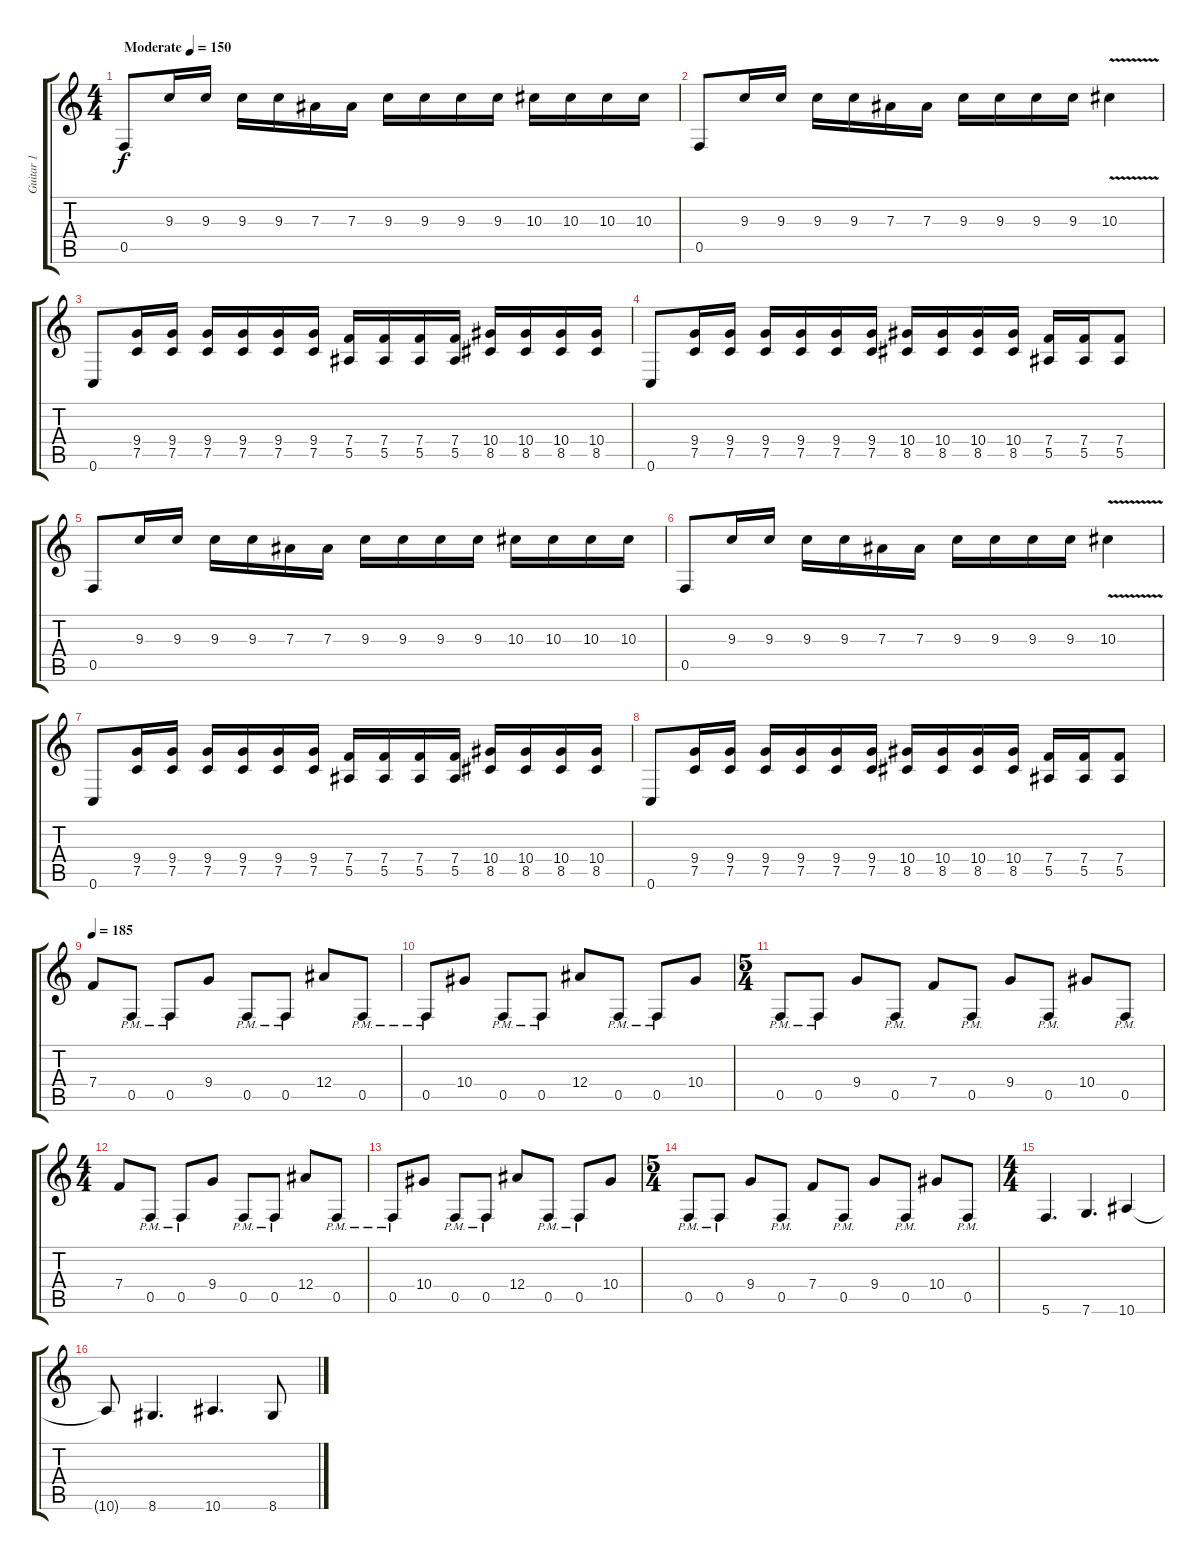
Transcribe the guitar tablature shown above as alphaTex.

\track ("Guitar 1" "Guitar 1") {instrument distortionguitar}
\staff {score tabs}
\tuning (C4 G3 Eb3 Bb2 F2 C2) {hide}
\ts (4 4)
\tempo (150 "Moderate")
\clef g2
\ks c
0.5.8{dy f instrument distortionguitar} 9.3.16 9.3.16 9.3.16 9.3.16 7.3.16 7.3.16 9.3.16 9.3.16 9.3.16 9.3.16 10.3.16 10.3.16 10.3.16 10.3.16 |
0.5.8 9.3.16 9.3.16 9.3.16 9.3.16 7.3.16 7.3.16 9.3.16 9.3.16 9.3.16 9.3.16 10.3{v}.4 |
0.6.8 (9.4 7.5).16 (9.4 7.5).16 (9.4 7.5).16 (9.4 7.5).16 (9.4 7.5).16 (9.4 7.5).16 (7.4 5.5).16 (7.4 5.5).16 (7.4 5.5).16 (7.4 5.5).16 (10.4 8.5).16 (10.4 8.5).16 (10.4 8.5).16 (10.4 8.5).16 |
0.6.8 (9.4 7.5).16 (9.4 7.5).16 (9.4 7.5).16 (9.4 7.5).16 (9.4 7.5).16 (9.4 7.5).16 (10.4 8.5).16 (10.4 8.5).16 (10.4 8.5).16 (10.4 8.5).16 (7.4 5.5).16 (7.4 5.5).16 (7.4 5.5).8 |
0.5.8 9.3.16 9.3.16 9.3.16 9.3.16 7.3.16 7.3.16 9.3.16 9.3.16 9.3.16 9.3.16 10.3.16 10.3.16 10.3.16 10.3.16 |
0.5.8 9.3.16 9.3.16 9.3.16 9.3.16 7.3.16 7.3.16 9.3.16 9.3.16 9.3.16 9.3.16 10.3{v}.4 |
0.6.8 (9.4 7.5).16 (9.4 7.5).16 (9.4 7.5).16 (9.4 7.5).16 (9.4 7.5).16 (9.4 7.5).16 (7.4 5.5).16 (7.4 5.5).16 (7.4 5.5).16 (7.4 5.5).16 (10.4 8.5).16 (10.4 8.5).16 (10.4 8.5).16 (10.4 8.5).16 |
0.6.8 (9.4 7.5).16 (9.4 7.5).16 (9.4 7.5).16 (9.4 7.5).16 (9.4 7.5).16 (9.4 7.5).16 (10.4 8.5).16 (10.4 8.5).16 (10.4 8.5).16 (10.4 8.5).16 (7.4 5.5).16 (7.4 5.5).16 (7.4 5.5).8 |
\tempo 185
7.4.8 0.5{pm}.8 0.5{pm}.8 9.4.8 0.5{pm}.8 0.5{pm}.8 12.4.8 0.5{pm}.8 |
0.5{pm}.8 10.4.8 0.5{pm}.8 0.5{pm}.8 12.4.8 0.5{pm}.8 0.5{pm}.8 10.4.8 |
\ts (5 4)
0.5{pm}.8 0.5{pm}.8 9.4.8 0.5{pm}.8 7.4.8 0.5{pm}.8 9.4.8 0.5{pm}.8 10.4.8 0.5{pm}.8 |
\ts (4 4)
7.4.8 0.5{pm}.8 0.5{pm}.8 9.4.8 0.5{pm}.8 0.5{pm}.8 12.4.8 0.5{pm}.8 |
0.5{pm}.8 10.4.8 0.5{pm}.8 0.5{pm}.8 12.4.8 0.5{pm}.8 0.5{pm}.8 10.4.8 |
\ts (5 4)
0.5{pm}.8 0.5{pm}.8 9.4.8 0.5{pm}.8 7.4.8 0.5{pm}.8 9.4.8 0.5{pm}.8 10.4.8 0.5{pm}.8 |
\ts (4 4)
5.6.4{d} 7.6.4{d} 10.6.4 |
10.6{t}.8 8.6.4{d} 10.6.4{d} 8.6.8
